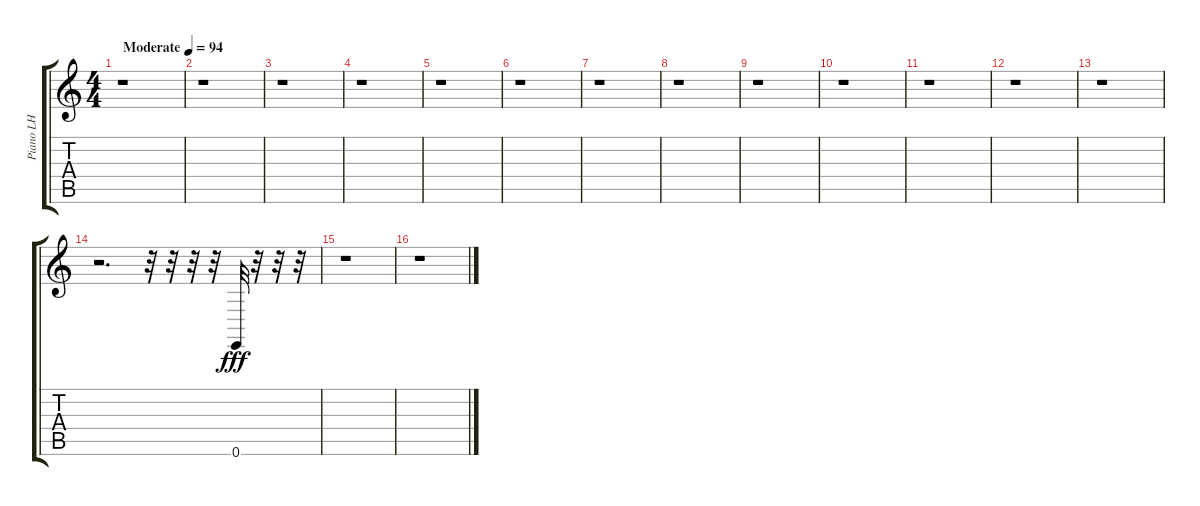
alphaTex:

\track ("Piano LH" "Piano LH") {instrument acousticgrandpiano}
\staff {score tabs}
\tuning (E4 B3 G3 D3 A2 E2) {hide}
\ts (4 4)
\tempo (94 "Moderate")
\clef g2
\ks c
r.1{dy fff instrument acousticgrandpiano} |
r.1 |
r.1 |
r.1 |
r.1 |
r.1 |
r.1 |
r.1 |
r.1 |
r.1 |
r.1 |
r.1 |
r.1 |
r.2{d} r.32 r.32 r.32 r.32 0.6.32 r.32 r.32 r.32 |
r.1 |
r.1
